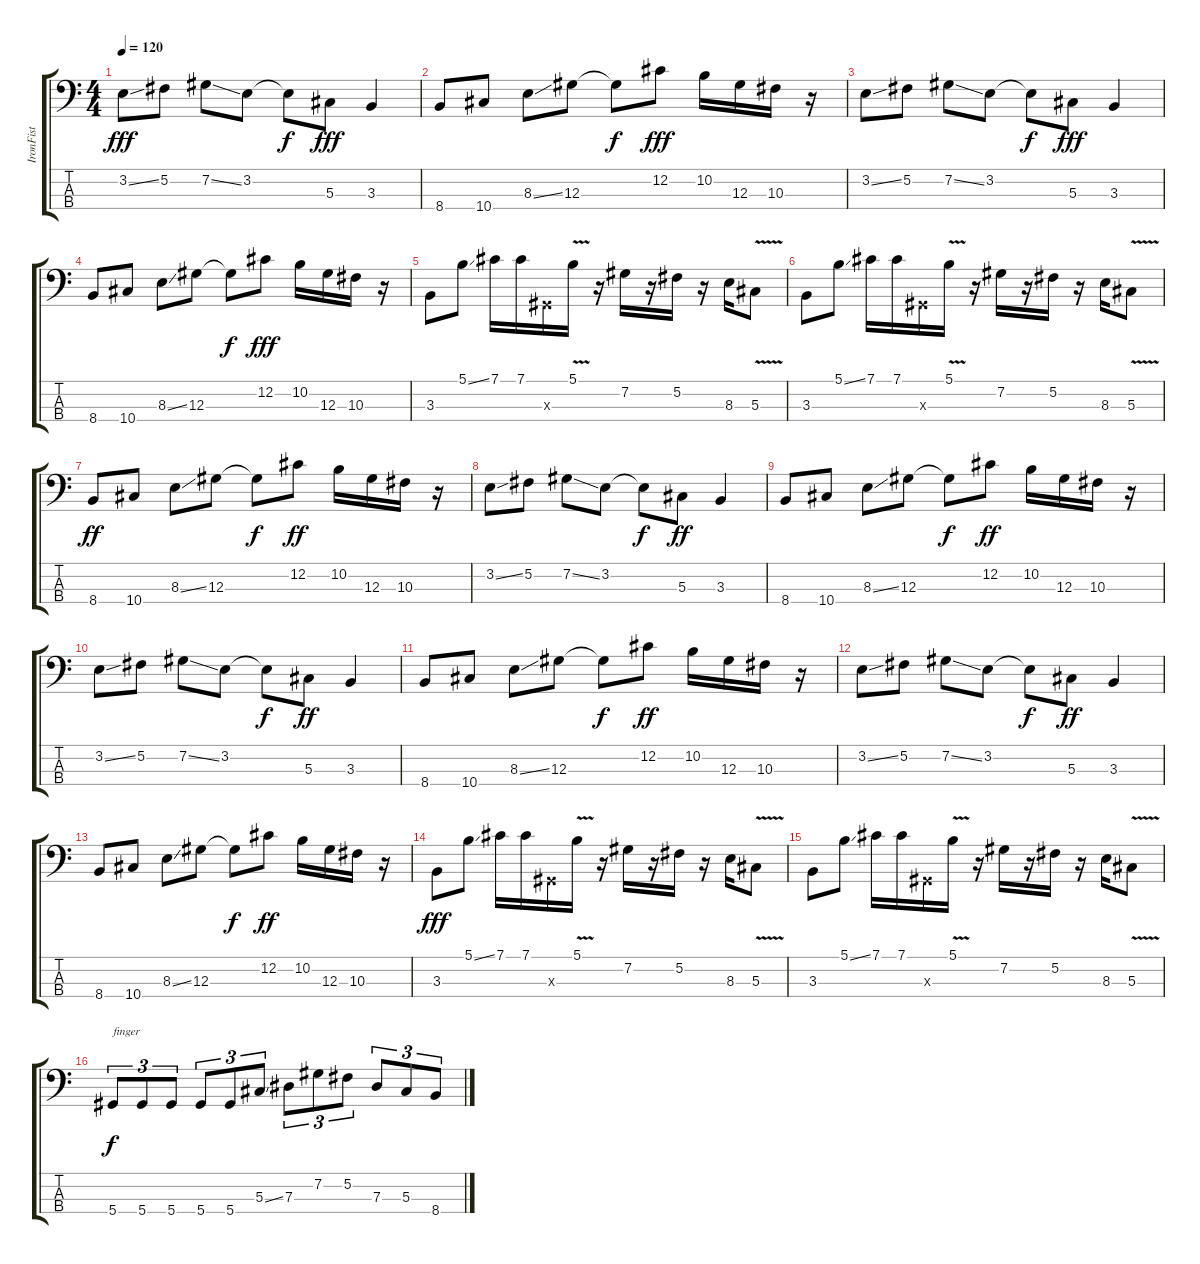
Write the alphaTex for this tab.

\track ("IronFist" "IronFist") {instrument electricbassfinger}
\staff {score tabs}
\tuning (Gb2 Db2 Ab1 Eb1) {hide}
\ts (4 4)
\tempo 120
\clef f4
\ks c
3.2{ss}.8{dy fff} 5.2.8 7.2{ss}.8 3.2.8 3.2{t}.8{dy f} 5.3.8{dy fff} 3.3.4 |
8.4.8 10.4.8 8.3{ss}.8 12.3.8 12.3{t}.8{dy f} 12.2.8{dy fff} 10.2.16 12.3.16 10.3.16 r.16 |
3.2{ss}.8 5.2.8 7.2{ss}.8 3.2.8 3.2{t}.8{dy f} 5.3.8{dy fff} 3.3.4 |
8.4.8 10.4.8 8.3{ss}.8 12.3.8 12.3{t}.8{dy f} 12.2.8{dy fff} 10.2.16 12.3.16 10.3.16 r.16 |
3.3.8{instrument slapbass1} 5.1{ss}.8 7.1.16 7.1.16 0.3{x}.16 5.1{v}.16 r.16 7.2.16 r.16 5.2.16 r.16 8.3.16 5.3{v}.8 |
3.3.8 5.1{ss}.8 7.1.16 7.1.16 0.3{x}.16 5.1{v}.16 r.16 7.2.16 r.16 5.2.16 r.16 8.3.16 5.3{v}.8 |
8.4.8{dy ff} 10.4.8 8.3{ss}.8 12.3.8 12.3{t}.8{dy f} 12.2.8{dy ff} 10.2.16 12.3.16 10.3.16 r.16 |
3.2{ss}.8 5.2.8 7.2{ss}.8 3.2.8 3.2{t}.8{dy f} 5.3.8{dy ff} 3.3.4 |
8.4.8 10.4.8 8.3{ss}.8 12.3.8 12.3{t}.8{dy f} 12.2.8{dy ff} 10.2.16 12.3.16 10.3.16 r.16 |
3.2{ss}.8 5.2.8 7.2{ss}.8 3.2.8 3.2{t}.8{dy f} 5.3.8{dy ff} 3.3.4 |
8.4.8 10.4.8 8.3{ss}.8 12.3.8 12.3{t}.8{dy f} 12.2.8{dy ff} 10.2.16 12.3.16 10.3.16 r.16 |
3.2{ss}.8 5.2.8 7.2{ss}.8 3.2.8 3.2{t}.8{dy f} 5.3.8{dy ff} 3.3.4 |
8.4.8 10.4.8 8.3{ss}.8 12.3.8 12.3{t}.8{dy f} 12.2.8{dy ff} 10.2.16 12.3.16 10.3.16 r.16 |
3.3.8{dy fff} 5.1{ss}.8 7.1.16 7.1.16 0.3{x}.16 5.1{v}.16 r.16 7.2.16 r.16 5.2.16 r.16 8.3.16 5.3{v}.8 |
3.3.8 5.1{ss}.8 7.1.16 7.1.16 0.3{x}.16 5.1{v}.16 r.16 7.2.16 r.16 5.2.16 r.16 8.3.16 5.3{v}.8 |
5.4.8{tu (3 2) txt "finger" dy f instrument electricbassfinger} 5.4.8{tu (3 2)} 5.4.8{tu (3 2)} 5.4.8{tu (3 2)} 5.4.8{tu (3 2)} 5.3{ss}.8{tu (3 2)} 7.3.8{tu (3 2)} 7.2.8{tu (3 2)} 5.2.8{tu (3 2)} 7.3.8{tu (3 2)} 5.3.8{tu (3 2)} 8.4.8{tu (3 2)}
